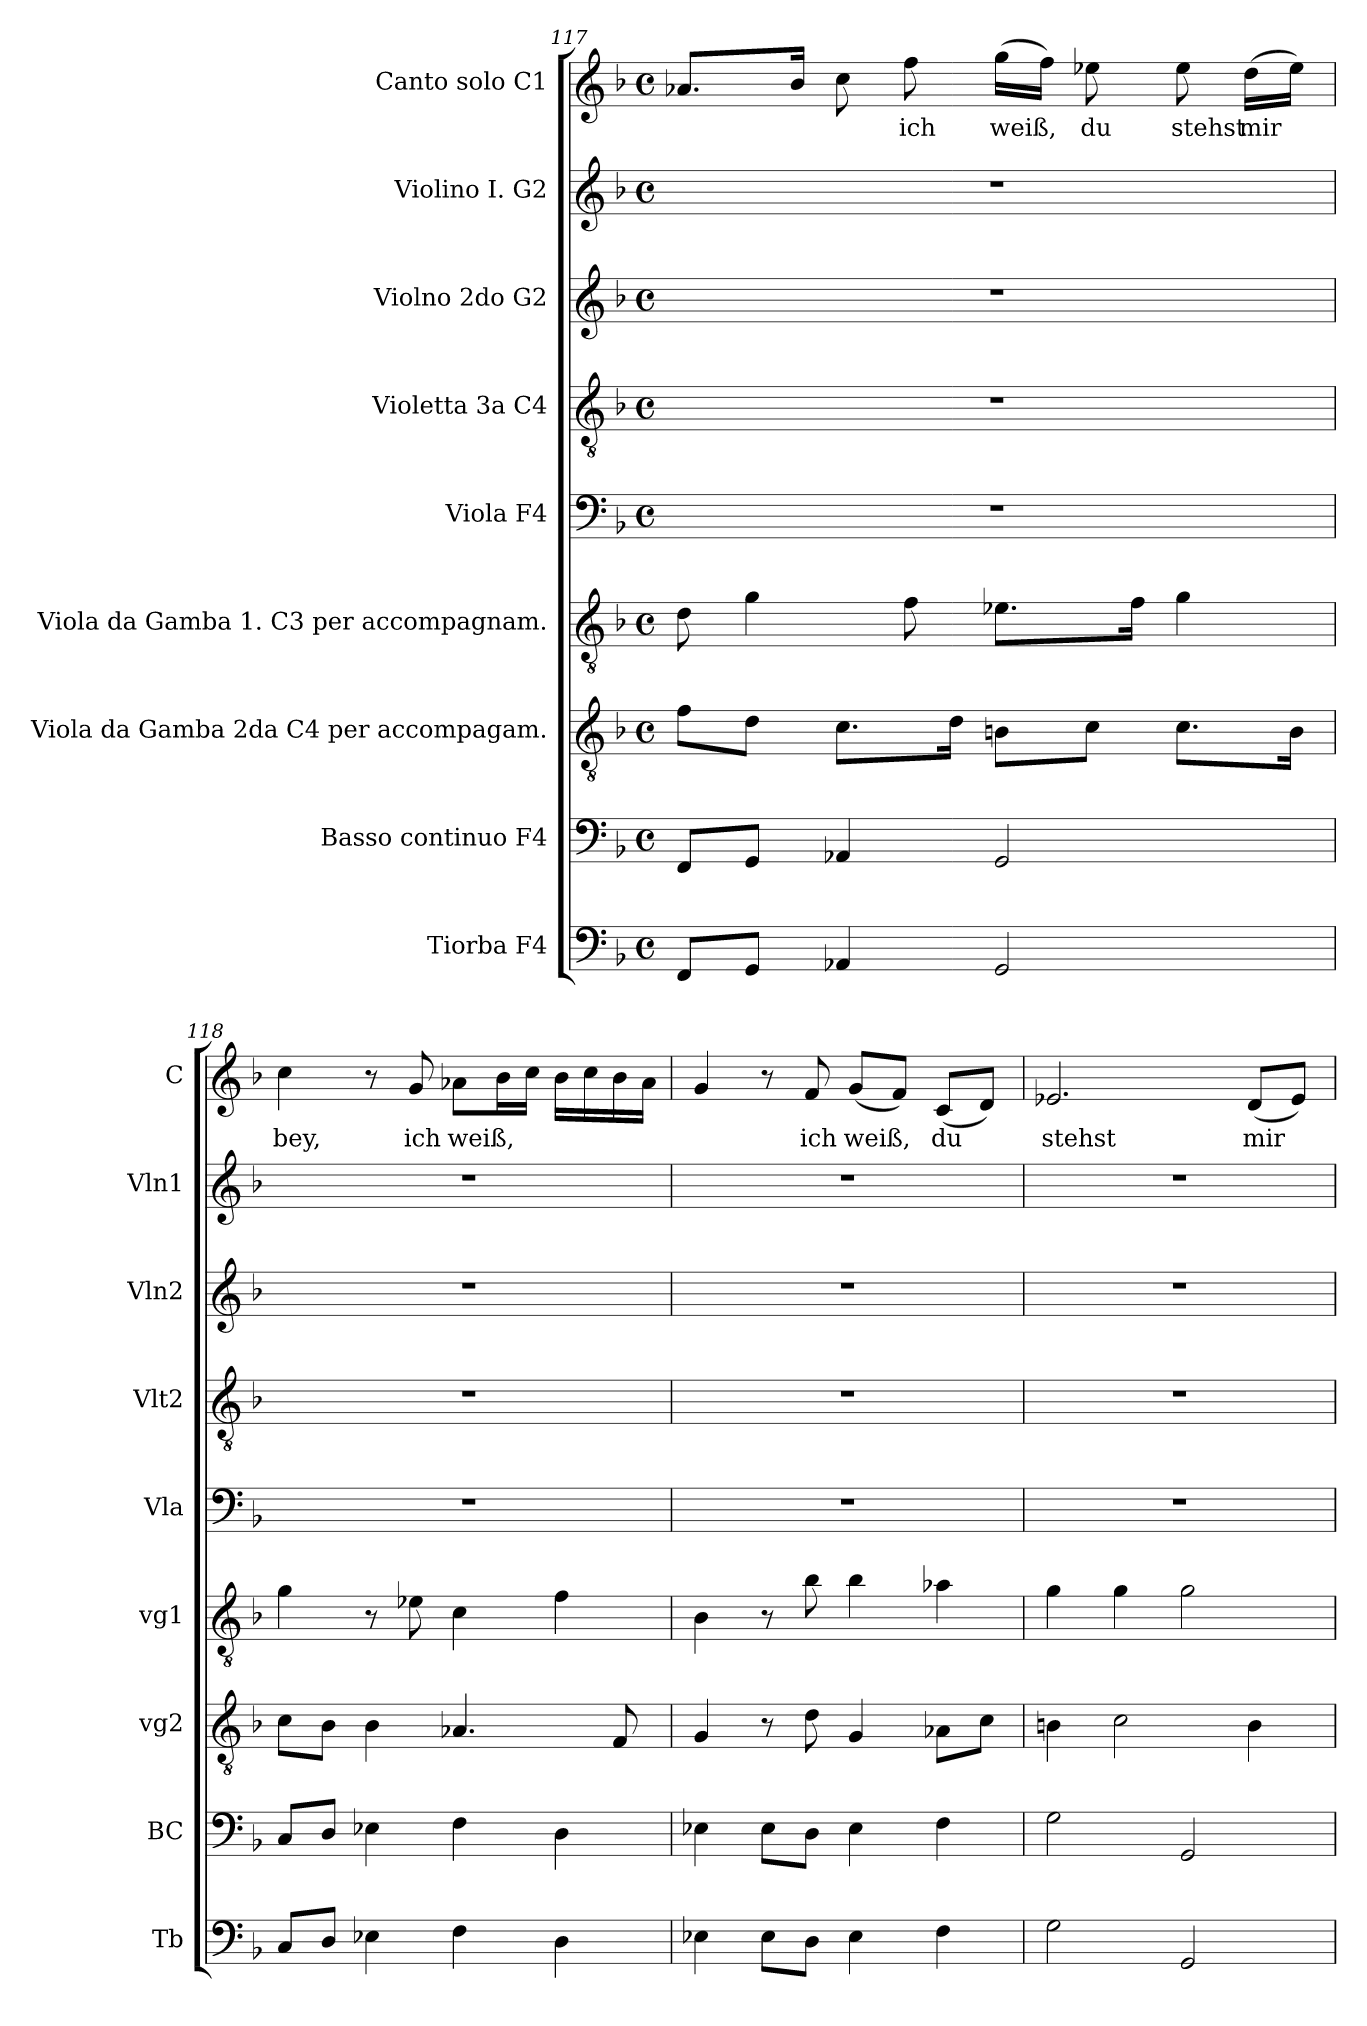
**kern	**kern	**kern	**kern	**kern	**kern	**kern	**kern	**kern	**text
*part9	*part8	*part7	*part6	*part5	*part4	*part3	*part2	*part1	*part1
*staff9	*staff8	*staff7	*staff6	*staff5	*staff4	*staff3	*staff2	*staff1	*staff1
*I"Tiorba F4	*I"Basso continuo F4	*I"Viola da Gamba 2da C4 per accompagam.	*I"Viola da Gamba 1. C3 per accompagnam.	*I"Viola F4	*I"Violetta 3a C4	*I"Violno 2do G2	*I"Violino I. G2	*I"Canto solo C1	*
*I'Tb	*I'BC	*I'vg2	*I'vg1	*I'Vla	*I'Vlt2	*I'Vln2	*I'Vln1	*I'C	*
!!LO:PB:g=z
*clefF4	*clefF4	*clefGv2	*clefGv2	*clefF4	*clefGv2	*clefG2	*clefG2	*clefG2	*
*k[b-]	*k[b-]	*k[b-]	*k[b-]	*k[b-]	*k[b-]	*k[b-]	*k[b-]	*k[b-]	*
*F:	*F:	*F:	*F:	*F:	*F:	*F:	*F:	*F:	*
*M4/4	*M4/4	*M4/4	*M4/4	*M4/4	*M4/4	*M4/4	*M4/4	*M4/4	*
*met(c)	*met(c)	*met(c)	*met(c)	*met(c)	*met(c)	*met(c)	*met(c)	*met(c)	*
=117	=117	=117	=117	=117	=117	=117	=117	=117	=117
8FF/L	8FF/L	8f\L	8d\	1r	1r	1r	1r	8.a-X/L	.
8GG/J	8GG/J	8d\J	4g\	.	.	.	.	.	.
.	.	.	.	.	.	.	.	16b-/Jk	.
4AA-X/	4AA-X/	8.c\L	.	.	.	.	.	8cc\	.
!	!	!	!	!	!	!	!	!	!LO:LY:b
.	.	.	8f\	.	.	.	.	8ff\	ich
.	.	16d\Jk	.	.	.	.	.	.	.
!	!	!	!	!	!	!	!	!	!LO:LY:b
2GG/	2GG/	8Bn\L	8.e-X\L	.	.	.	.	(>16gg\LL	weiß,
.	.	.	.	.	.	.	.	16ff\JJ)	.
!	!	!	!	!	!	!	!	!	!LO:LY:b
.	.	8c\J	.	.	.	.	.	8ee-X\	du
.	.	.	16f\Jk	.	.	.	.	.	.
!	!	!	!	!	!	!	!	!	!LO:LY:b
.	.	8.c\L	4g\	.	.	.	.	8ee-\	stehst
!	!	!	!	!	!	!	!	!	!LO:LY:b
.	.	.	.	.	.	.	.	(>16dd\LL	mir
.	.	16B\Jk	.	.	.	.	.	16ee-\JJ)	.
=118	=118	=118	=118	=118	=118	=118	=118	=118	=118
!	!	!	!	!	!	!	!	!	!LO:LY:b
8C/L	8C/L	8c\L	4g\	1r	1r	1r	1r	4cc\	bey,
8D/J	8D/J	8B-\J	.	.	.	.	.	.	.
4E-X\	4E-X\	4B-\	8r	.	.	.	.	8r	.
!	!	!	!	!	!	!	!	!	!LO:LY:b
.	.	.	8e-X\	.	.	.	.	8g/	ich
!	!	!	!	!	!	!	!	!	!LO:LY:b
4F\	4F\	4.A-X/	4c\	.	.	.	.	8a-X\L	weiß,
.	.	.	.	.	.	.	.	16b-\L	.
.	.	.	.	.	.	.	.	16cc\JJ	.
4D\	4D\	.	4f\	.	.	.	.	16b-\LL	.
.	.	.	.	.	.	.	.	16cc\	.
.	.	8F/	.	.	.	.	.	16b-\	.
.	.	.	.	.	.	.	.	16a-\JJ	.
=119	=119	=119	=119	=119	=119	=119	=119	=119	=119
4E-X\	4E-X\	4G/	4B-\	1r	1r	1r	1r	4g/	.
8E-\L	8E-\L	8r	8r	.	.	.	.	8r	.
!	!	!	!	!	!	!	!	!	!LO:LY:b
8D\J	8D\J	8d\	8b-\	.	.	.	.	8f/	ich
!	!	!	!	!	!	!	!	!	!LO:LY:b
4E-\	4E-\	4G/	4b-\	.	.	.	.	(<8g/L	weiß,
.	.	.	.	.	.	.	.	8f/J)	.
!	!	!	!	!	!	!	!	!	!LO:LY:b
4F\	4F\	8A-X\L	4a-X\	.	.	.	.	(<8c/L	du
.	.	8c\J	.	.	.	.	.	8d/J)	.
=120	=120	=120	=120	=120	=120	=120	=120	=120	=120
!	!	!	!	!	!	!	!	!	!LO:LY:b
2G\	2G\	4Bn\	4g\	1r	1r	1r	1r	2.e-X/	stehst
.	.	2c\	4g\	.	.	.	.	.	.
2GG/	2GG/	.	2g\	.	.	.	.	.	.
!	!	!	!	!	!	!	!	!	!LO:LY:b
.	.	4B\	.	.	.	.	.	(<8d/L	mir
.	.	.	.	.	.	.	.	8e-/J)	.
=	=	=	=	=	=	=	=	=	=
*-	*-	*-	*-	*-	*-	*-	*-	*-	*-
